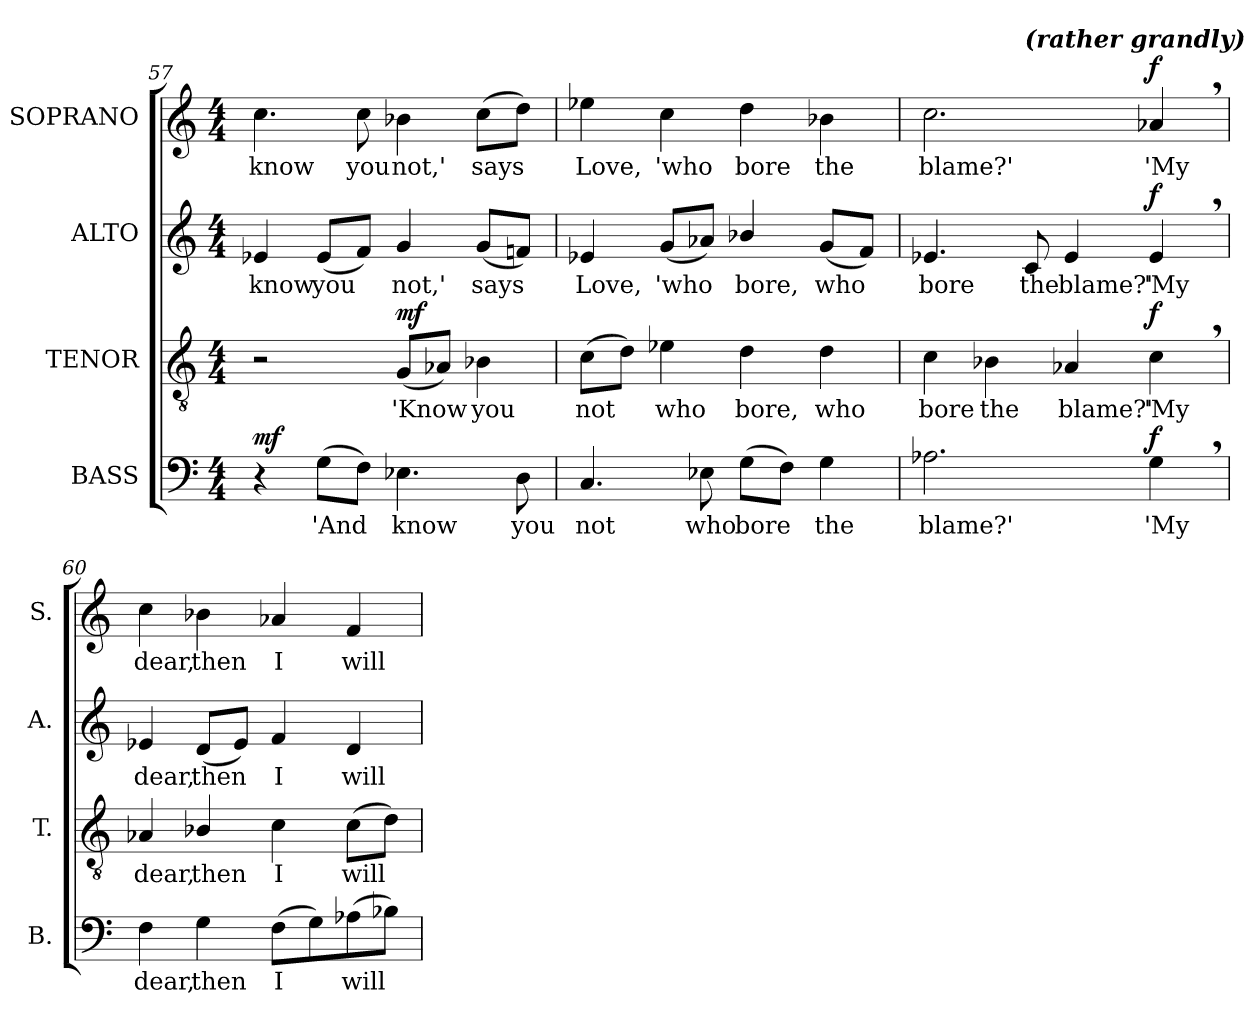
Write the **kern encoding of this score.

**kern	**text	**dynam	**kern	**text	**dynam	**kern	**text	**dynam	**kern	**text	**dynam
*part4	*part4	*part4	*part3	*part3	*part3	*part2	*part2	*part2	*part1	*part1	*part1
*staff4	*staff4	*staff4	*staff3	*staff3	*staff3	*staff2	*staff2	*staff2	*staff1	*staff1	*staff1
*I"BASS	*	*	*I"TENOR	*	*	*I"ALTO	*	*	*I"SOPRANO	*	*
*I'B.	*	*	*I'T.	*	*	*I'A.	*	*	*I'S.	*	*
*clefF4	*	*	*clefGv2	*	*	*clefG2	*	*	*clefG2	*	*
*	*	*	*ITrd7c12	*	*	*	*	*	*	*	*
*k[]	*	*	*k[]	*	*	*k[]	*	*	*k[]	*	*
*C:	*	*	*C:	*	*	*C:	*	*	*C:	*	*
*M4/4	*	*	*M4/4	*	*	*M4/4	*	*	*M4/4	*	*
=57	=57	=57	=57	=57	=57	=57	=57	=57	=57	=57	=57
!	!	!	!	!	!	!	!LO:LY:b:color=#000000	!	!	!	!
!	!	!	!	!	!	!	!	!	!	!LO:LY:b:color=#000000	!
4r	.	mf	2r	.	.	4e-Xi/	know	.	4.cci\	know	.
!	!LO:LY:b:color=#000000	!	!	!	!	!	!	!	!	!	!
!	!	!	!	!	!	!	!LO:LY:b:color=#000000	!	!	!	!
(8Gi\L	'And	.	.	.	.	(8e-i/L	you	.	.	.	.
!	!	!	!	!	!	!	!	!	!	!LO:LY:b:color=#000000	!
8Fi\J)	.	.	.	.	.	8fi/J)	.	.	8cci\	you	.
!	!LO:LY:b:color=#000000	!	!	!	!	!	!	!	!	!	!
!	!	!	!	!LO:LY:b:color=#000000	!	!	!	!	!	!	!
!	!	!	!	!	!	!	!LO:LY:b:color=#000000	!	!	!	!
!	!	!	!	!	!	!	!	!	!	!LO:LY:b:color=#000000	!
4.E-Xi\	know	.	(8GGi/L	'Know	mf	4gi/	not,'	.	4b-Xi\	not,'	.
.	.	.	8AA-Xi/J)	.	.	.	.	.	.	.	.
!	!	!	!	!LO:LY:b:color=#000000	!	!	!	!	!	!	!
!	!	!	!	!	!	!	!LO:LY:b:color=#000000	!	!	!	!
!	!	!	!	!	!	!	!	!	!	!LO:LY:b:color=#000000	!
.	.	.	4BB-Xi\	you	.	(8gi/L	says	.	(8cci\L	says	.
!	!LO:LY:b:color=#000000	!	!	!	!	!	!	!	!	!	!
8Di\	you	.	.	.	.	8fni/J)	.	.	8ddi\J)	.	.
=58	=58	=58	=58	=58	=58	=58	=58	=58	=58	=58	=58
!	!LO:LY:b:color=#000000	!	!	!	!	!	!	!	!	!	!
!	!	!	!	!LO:LY:b:color=#000000	!	!	!	!	!	!	!
!	!	!	!	!	!	!	!LO:LY:b:color=#000000	!	!	!	!
!	!	!	!	!	!	!	!	!	!	!LO:LY:b:color=#000000	!
4.Ci/	not	.	(8Ci\L	not	.	4e-Xi/	Love,	.	4ee-Xi\	Love,	.
.	.	.	8Di\J)	.	.	.	.	.	.	.	.
!	!	!	!	!LO:LY:b:color=#000000	!	!	!	!	!	!	!
!	!	!	!	!	!	!	!LO:LY:b:color=#000000	!	!	!	!
!	!	!	!	!	!	!	!	!	!	!LO:LY:b:color=#000000	!
.	.	.	4E-Xi\	who	.	(8gi/L	'who	.	4cci\	'who	.
!	!LO:LY:b:color=#000000	!	!	!	!	!	!	!	!	!	!
8E-Xi\	who	.	.	.	.	8a-Xi/J)	.	.	.	.	.
!	!LO:LY:b:color=#000000	!	!	!	!	!	!	!	!	!	!
!	!	!	!	!LO:LY:b:color=#000000	!	!	!	!	!	!	!
!	!	!	!	!	!	!	!LO:LY:b:color=#000000	!	!	!	!
!	!	!	!	!	!	!	!	!	!	!LO:LY:b:color=#000000	!
(8Gi\L	bore	.	4Di\	bore,	.	4b-Xi/	bore,	.	4ddi\	bore	.
8Fi\J)	.	.	.	.	.	.	.	.	.	.	.
!	!LO:LY:b:color=#000000	!	!	!	!	!	!	!	!	!	!
!	!	!	!	!LO:LY:b:color=#000000	!	!	!	!	!	!	!
!	!	!	!	!	!	!	!LO:LY:b:color=#000000	!	!	!	!
!	!	!	!	!	!	!	!	!	!	!LO:LY:b:color=#000000	!
4Gi\	the	.	4Di\	who	.	(8gi/L	who	.	4b-Xi\	the	.
.	.	.	.	.	.	8fi/J)	.	.	.	.	.
=59	=59	=59	=59	=59	=59	=59	=59	=59	=59	=59	=59
!	!LO:LY:b:color=#000000	!	!	!	!	!	!	!	!	!	!
!	!	!	!	!LO:LY:b:color=#000000	!	!	!	!	!	!	!
!	!	!	!	!	!	!	!LO:LY:b:color=#000000	!	!	!	!
!	!	!	!	!	!	!	!	!	!	!LO:LY:b:color=#000000	!
*	*	*	*	*	*	*	*	*	*^	*	*
2.A-Xi\	blame?'	.	4Ci\	bore	.	4.e-Xi/	bore	.	2.cci\	4.ryy	blame?'	.
!	!	!	!	!LO:LY:b:color=#000000	!	!	!	!	!	!	!	!
.	.	.	4BB-Xi\	the	.	.	.	.	.	.	.	.
!	!	!	!	!	!	!	!	!	!	!LO:TX:a:Bi:t=(rather grandly)	!	!
!	!	!	!	!	!	!	!LO:LY:b:color=#000000	!	!	!	!	!
.	.	.	.	.	.	8ci/	the	.	.	2ryy	.	.
!	!	!	!	!LO:LY:b:color=#000000	!	!	!	!	!	!	!	!
!	!	!	!	!	!	!	!LO:LY:b:color=#000000	!	!	!	!	!
.	.	.	4AA-Xi/	blame?'	.	4e-i/	blame?'	.	.	.	.	.
!	!LO:LY:b:color=#000000	!	!	!	!	!	!	!	!	!	!	!
!	!	!	!	!LO:LY:b:color=#000000	!	!	!	!	!	!	!	!
!	!	!	!	!	!	!	!LO:LY:b:color=#000000	!	!	!	!	!
!	!	!	!	!	!	!	!	!	!	!	!LO:LY:b:color=#000000	!
4G,i\	'My	f	4C,i\	'My	f	4e-,i/	'My	f	4a-X,i/	.	'My	f
.	.	.	.	.	.	.	.	.	.	8ryy	.	.
*	*	*	*	*	*	*	*	*	*v	*v	*	*
!!LO:PB:g=z
=60	=60	=60	=60	=60	=60	=60	=60	=60	=60	=60	=60
*	*	*	*	*	*	*	*	*	*^	*	*
!	!LO:LY:b:color=#000000	!	!	!	!	!	!	!	!	!	!	!
*	*	*	*	*	*	*	*	*	*v	*v	*	*
*	*	*	*	*	*	*	*	*	*^	*	*
!	!	!	!	!LO:LY:b:color=#000000	!	!	!	!	!	!	!	!
*	*	*	*	*	*	*	*	*	*v	*v	*	*
*	*	*	*	*	*	*	*	*	*^	*	*
!	!	!	!	!	!	!	!LO:LY:b:color=#000000	!	!	!	!	!
*	*	*	*	*	*	*	*	*	*v	*v	*	*
*	*	*	*	*	*	*	*	*	*^	*	*
!	!	!	!	!	!	!	!	!	!	!	!LO:LY:b:color=#000000	!
*	*	*	*	*	*	*	*	*	*v	*v	*	*
4Fi\	dear,	.	4AA-Xi/	dear,	.	4e-Xi/	dear,	.	4cci\	dear,	.
!	!LO:LY:b:color=#000000	!	!	!	!	!	!	!	!	!	!
!	!	!	!	!LO:LY:b:color=#000000	!	!	!	!	!	!	!
!	!	!	!	!	!	!	!LO:LY:b:color=#000000	!	!	!	!
!	!	!	!	!	!	!	!	!	!	!LO:LY:b:color=#000000	!
4Gi\	then	.	4BB-Xi/	then	.	(8di/L	then	.	4b-Xi\	then	.
.	.	.	.	.	.	8e-i/J)	.	.	.	.	.
!	!LO:LY:b:color=#000000	!	!	!	!	!	!	!	!	!	!
!	!	!	!	!LO:LY:b:color=#000000	!	!	!	!	!	!	!
!	!	!	!	!	!	!	!LO:LY:b:color=#000000	!	!	!	!
!	!	!	!	!	!	!	!	!	!	!LO:LY:b:color=#000000	!
(8Fi\L	I	.	4Ci\	I	.	4fi/	I	.	4a-Xi/	I	.
8Gi\)	.	.	.	.	.	.	.	.	.	.	.
!	!LO:LY:b:color=#000000	!	!	!	!	!	!	!	!	!	!
!	!	!	!	!LO:LY:b:color=#000000	!	!	!	!	!	!	!
!	!	!	!	!	!	!	!LO:LY:b:color=#000000	!	!	!	!
!	!	!	!	!	!	!	!	!	!	!LO:LY:b:color=#000000	!
(8A-Xi\	will	.	(8Ci\L	will	.	4di/	will	.	4fi/	will	.
8B-Xi\J)	.	.	8Di\J)	.	.	.	.	.	.	.	.
=	=	=	=	=	=	=	=	=	=	=	=
*-	*-	*-	*-	*-	*-	*-	*-	*-	*-	*-	*-
